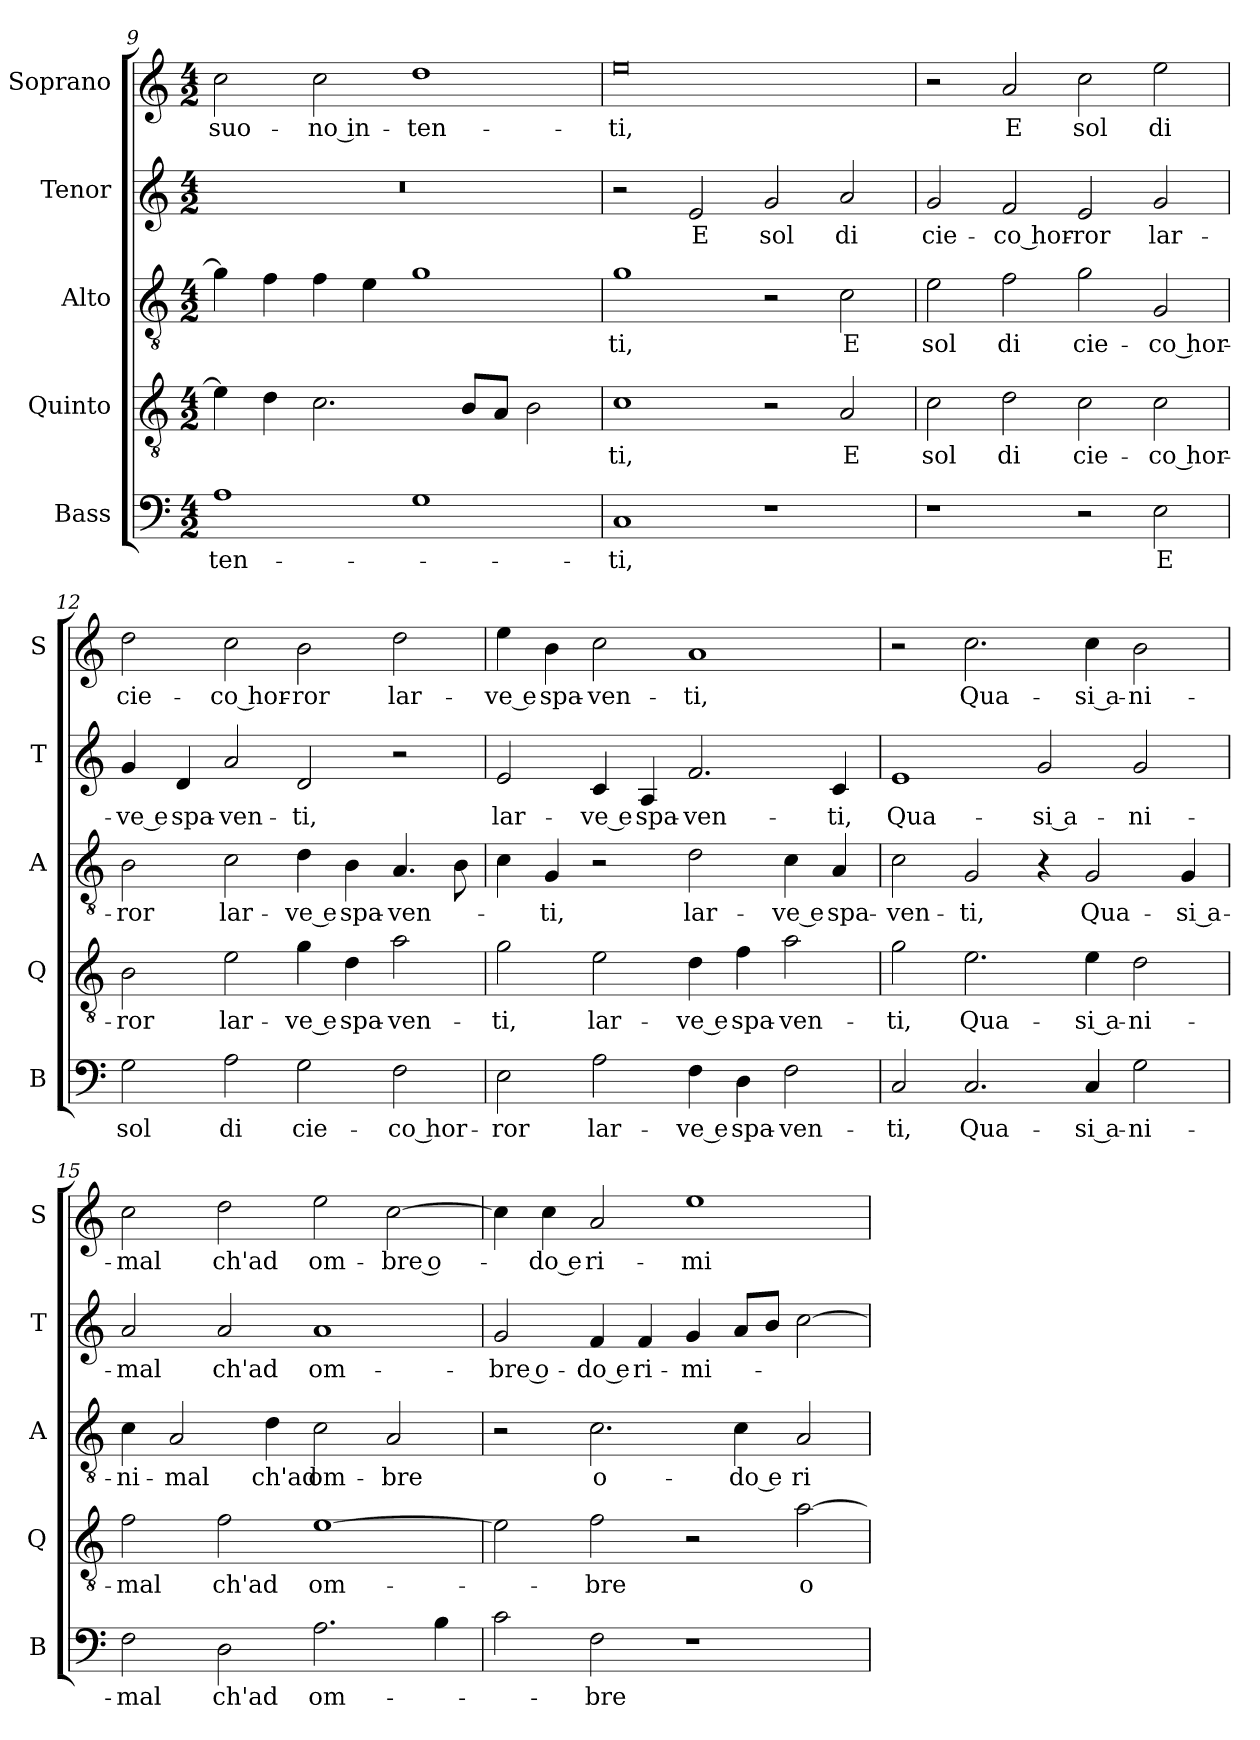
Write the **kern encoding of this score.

**kern	**text	**kern	**text	**kern	**text	**kern	**text	**kern	**text
*part5	*part5	*part4	*part4	*part3	*part3	*part2	*part2	*part1	*part1
*staff5	*staff5	*staff4	*staff4	*staff3	*staff3	*staff2	*staff2	*staff1	*staff1
*I"Bass	*	*I"Quinto	*	*I"Alto	*	*I"Tenor	*	*I"Soprano	*
*I'B	*	*I'Q	*	*I'A	*	*I'T	*	*I'S	*
*clefF4	*	*clefGv2	*	*clefGv2	*	*clefG2	*	*clefG2	*
*k[]	*	*k[]	*	*k[]	*	*k[]	*	*k[]	*
*C:	*	*C:	*	*C:	*	*C:	*	*C:	*
*M4/2	*	*M4/2	*	*M4/2	*	*M4/2	*	*M4/2	*
=9	=9	=9	=9	=9	=9	=9	=9	=9	=9
!	!LO:LY:b	!	!	!	!	!	!	!	!LO:LY:b
1A	-ten-	4e\]	.	4g\]	.	0r	.	2cc\	suo-
.	.	4d\	.	4f\	.	.	.	.	.
!	!	!	!	!	!	!	!	!	!LO:LY:b
.	.	2.c\	.	4f\	.	.	.	2cc\	-no in-
.	.	.	.	4e\	.	.	.	.	.
!	!	!	!	!	!	!	!	!	!LO:LY:b
1G	.	.	.	1g	.	.	.	1dd	-ten-
.	.	8B/L	.	.	.	.	.	.	.
.	.	8A/J	.	.	.	.	.	.	.
.	.	2B\	.	.	.	.	.	.	.
=10	=10	=10	=10	=10	=10	=10	=10	=10	=10
!	!LO:LY:b	!	!LO:LY:b	!	!LO:LY:b	!	!	!	!LO:LY:b
1C	-ti,	1c	-ti,	1g	-ti,	2r	.	0ee	-ti,
!	!	!	!	!	!	!	!LO:LY:b	!	!
.	.	.	.	.	.	2e/	E	.	.
!	!	!	!	!	!	!	!LO:LY:b	!	!
1r	.	2r	.	2r	.	2g/	sol	.	.
!	!	!	!LO:LY:b	!	!LO:LY:b	!	!LO:LY:b	!	!
.	.	2A/	E	2c\	E	2a/	di	.	.
=11	=11	=11	=11	=11	=11	=11	=11	=11	=11
!	!	!	!LO:LY:b	!	!LO:LY:b	!	!LO:LY:b	!	!
1r	.	2c\	sol	2e\	sol	2g/	cie-	2r	.
!	!	!	!LO:LY:b	!	!LO:LY:b	!	!LO:LY:b	!	!LO:LY:b
.	.	2d\	di	2f\	di	2f/	-co hor-	2a/	E
!	!	!	!LO:LY:b	!	!LO:LY:b	!	!LO:LY:b	!	!LO:LY:b
2r	.	2c\	cie-	2g\	cie-	2e/	-ror	2cc\	sol
!	!LO:LY:b	!	!LO:LY:b	!	!LO:LY:b	!	!LO:LY:b	!	!LO:LY:b
2E\	E	2c\	-co hor-	2G/	-co hor-	2g/	lar-	2ee\	di
!!LO:LB:g=z
=12	=12	=12	=12	=12	=12	=12	=12	=12	=12
!	!LO:LY:b	!	!LO:LY:b	!	!LO:LY:b	!	!LO:LY:b	!	!LO:LY:b
2G\	sol	2B\	-ror	2B\	-ror	4g/	-ve e	2dd\	cie-
!	!	!	!	!	!	!	!LO:LY:b	!	!
.	.	.	.	.	.	4d/	spa-	.	.
!	!LO:LY:b	!	!LO:LY:b	!	!LO:LY:b	!	!LO:LY:b	!	!LO:LY:b
2A\	di	2e\	lar-	2c\	lar-	2a/	-ven-	2cc\	-co hor-
!	!LO:LY:b	!	!LO:LY:b	!	!LO:LY:b	!	!LO:LY:b	!	!LO:LY:b
2G\	cie-	4g\	-ve e	4d\	-ve e	2d/	-ti,	2b\	-ror
!	!	!	!LO:LY:b	!	!LO:LY:b	!	!	!	!
.	.	4d\	spa-	4B\	spa-	.	.	.	.
!	!LO:LY:b	!	!LO:LY:b	!	!LO:LY:b	!	!	!	!LO:LY:b
2F\	-co hor-	2a\	-ven-	4.A/	-ven-	2r	.	2dd\	lar-
.	.	.	.	8B\	.	.	.	.	.
=13	=13	=13	=13	=13	=13	=13	=13	=13	=13
!	!LO:LY:b	!	!LO:LY:b	!	!	!	!LO:LY:b	!	!LO:LY:b
2E\	-ror	2g\	-ti,	4c\	.	2e/	lar-	4ee\	-ve e
!	!	!	!	!	!LO:LY:b	!	!	!	!LO:LY:b
.	.	.	.	4G/	-ti,	.	.	4b\	spa-
!	!LO:LY:b	!	!LO:LY:b	!	!	!	!LO:LY:b	!	!LO:LY:b
2A\	lar-	2e\	lar-	2r	.	4c/	-ve e	2cc\	-ven-
!	!	!	!	!	!	!	!LO:LY:b	!	!
.	.	.	.	.	.	4A/	spa-	.	.
!	!LO:LY:b	!	!LO:LY:b	!	!LO:LY:b	!	!LO:LY:b	!	!LO:LY:b
4F\	-ve e	4d\	-ve e	2d\	lar-	2.f/	-ven-	1a	-ti,
!	!LO:LY:b	!	!LO:LY:b	!	!	!	!	!	!
4D\	spa-	4f\	spa-	.	.	.	.	.	.
!	!LO:LY:b	!	!LO:LY:b	!	!LO:LY:b	!	!	!	!
2F\	-ven-	2a\	-ven-	4c\	-ve e	.	.	.	.
!	!	!	!	!	!LO:LY:b	!	!LO:LY:b	!	!
.	.	.	.	4A/	spa-	4c/	-ti,	.	.
=14	=14	=14	=14	=14	=14	=14	=14	=14	=14
!	!LO:LY:b	!	!LO:LY:b	!	!LO:LY:b	!	!LO:LY:b	!	!
2C/	-ti,	2g\	-ti,	2c\	-ven-	1e	Qua-	2r	.
!	!LO:LY:b	!	!LO:LY:b	!	!LO:LY:b	!	!	!	!LO:LY:b
2.C/	Qua-	2.e\	Qua-	2G/	-ti,	.	.	2.cc\	Qua-
!	!	!	!	!	!	!	!LO:LY:b	!	!
.	.	.	.	4r	.	2g/	-si a-	.	.
!	!LO:LY:b	!	!LO:LY:b	!	!LO:LY:b	!	!	!	!LO:LY:b
4C/	-si a-	4e\	-si a-	2G/	Qua-	.	.	4cc\	-si a-
!	!LO:LY:b	!	!LO:LY:b	!	!	!	!LO:LY:b	!	!LO:LY:b
2G\	-ni-	2d\	-ni-	.	.	2g/	-ni-	2b\	-ni-
!	!	!	!	!	!LO:LY:b	!	!	!	!
.	.	.	.	4G/	-si a-	.	.	.	.
!!LO:PB:g=z
=15	=15	=15	=15	=15	=15	=15	=15	=15	=15
!	!LO:LY:b	!	!LO:LY:b	!	!LO:LY:b	!	!LO:LY:b	!	!LO:LY:b
2F\	-mal	2f\	-mal	4c\	-ni-	2a/	-mal	2cc\	-mal
!	!	!	!	!	!LO:LY:b	!	!	!	!
.	.	.	.	2A/	-mal	.	.	.	.
!	!LO:LY:b	!	!LO:LY:b	!	!	!	!LO:LY:b	!	!LO:LY:b
2D\	ch'ad	2f\	ch'ad	.	.	2a/	ch'ad	2dd\	ch'ad
!	!	!	!	!	!LO:LY:b	!	!	!	!
.	.	.	.	4d\	ch'ad	.	.	.	.
!	!LO:LY:b	!	!LO:LY:b	!	!LO:LY:b	!	!LO:LY:b	!	!LO:LY:b
2.A\	om-	[1e	om-	2c\	om-	1a	om-	2ee\	om-
!	!	!	!	!	!LO:LY:b	!	!	!	!LO:LY:b
.	.	.	.	2A/	-bre	.	.	[2cc\	-bre o-
4B\	.	.	.	.	.	.	.	.	.
=16	=16	=16	=16	=16	=16	=16	=16	=16	=16
!	!	!	!	!	!	!	!LO:LY:b	!	!
2c\	.	2e\]	.	2r	.	2g/	-bre o-	4cc\]	.
!	!	!	!	!	!	!	!	!	!LO:LY:b
.	.	.	.	.	.	.	.	4cc\	-do e
!	!LO:LY:b	!	!LO:LY:b	!	!LO:LY:b	!	!LO:LY:b	!	!LO:LY:b
2F\	-bre	2f\	-bre	2.c\	o-	4f/	-do e	2a/	ri-
!	!	!	!	!	!	!	!LO:LY:b	!	!
.	.	.	.	.	.	4f/	ri-	.	.
!	!	!	!	!	!	!	!LO:LY:b	!	!LO:LY:b
1r	.	2r	.	.	.	4g/	-mi-	1ee	-mi-
!	!	!	!	!	!LO:LY:b	!	!	!	!
.	.	.	.	4c\	-do e	8a/L	.	.	.
.	.	.	.	.	.	8b/J	.	.	.
!	!	!	!LO:LY:b	!	!LO:LY:b	!	!	!	!
.	.	[2a\	o-	2A/	ri-	[2cc\	.	.	.
=	=	=	=	=	=	=	=	=	=
*-	*-	*-	*-	*-	*-	*-	*-	*-	*-
